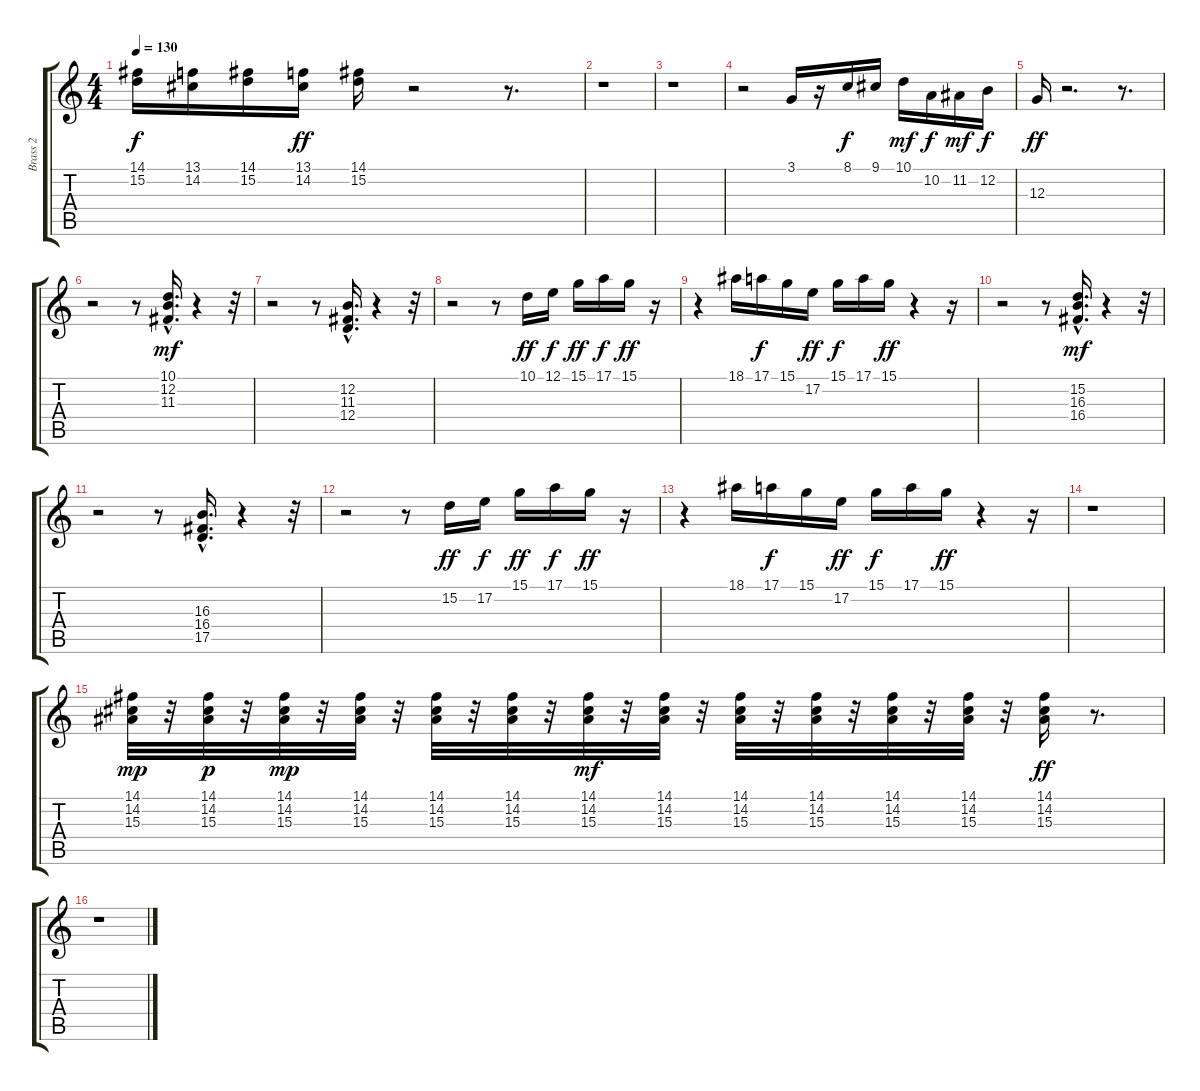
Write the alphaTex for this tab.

\track ("Brass 2" "Brass 2") {instrument brasssection}
\staff {score tabs}
\tuning (E4 B3 G3 D3 A2 E2) {hide}
\ts (4 4)
\tempo 130
\clef g2
\ks c
(14.1 15.2).16{dy f} (13.1 14.2).16 (14.1 15.2).16 (13.1 14.2).16{dy ff} (14.1 15.2).16 r.2 r.8{d} |
r.1 |
r.1 |
r.2 3.1.16 r.16 8.1.16{dy f} 9.1.16 10.1.16{dy mf} 10.2.16{dy f} 11.2.16{dy mf} 12.2.16{dy f} |
12.3.16{dy ff} r.2{d} r.8{d} |
r.2 r.8 (10.1 12.2{hac} 11.3).16{d dy mf} r.4 r.32 |
r.2 r.8 (12.2 11.3{hac} 12.4{hac}).16{d} r.4 r.32 |
r.2 r.8 10.1.16{dy ff} 12.1.16{dy f} 15.1.16{dy ff} 17.1.16{dy f} 15.1.16{dy ff} r.16 |
r.4 18.1.16 17.1.16{dy f} 15.1.16 17.2.16{dy ff} 15.1.16{dy f} 17.1.16 15.1.16{dy ff} r.4 r.16 |
r.2 r.8 (15.2 16.3{hac} 16.4).16{d dy mf} r.4 r.32 |
r.2 r.8 (16.3 16.4 17.5{hac}).16{d} r.4 r.32 |
r.2 r.8 15.2.16{dy ff} 17.2.16{dy f} 15.1.16{dy ff} 17.1.16{dy f} 15.1.16{dy ff} r.16 |
r.4 18.1.16 17.1.16{dy f} 15.1.16 17.2.16{dy ff} 15.1.16{dy f} 17.1.16 15.1.16{dy ff} r.4 r.16 |
r.1 |
(14.1 14.2 15.3).32{dy mp} r.32 (14.1 14.2 15.3).32{dy p} r.32 (14.1 14.2 15.3).32{dy mp} r.32 (14.1 14.2 15.3).32 r.32 (14.1 14.2 15.3).32 r.32 (14.1 14.2 15.3).32 r.32 (14.1 14.2 15.3).32{dy mf} r.32 (14.1 14.2 15.3).32 r.32 (14.1 14.2 15.3).32 r.32 (14.1 14.2 15.3).32 r.32 (14.1 14.2 15.3).32 r.32 (14.1 14.2 15.3).32 r.32 (14.1 14.2 15.3).16{dy ff} r.8{d} |
r.1
